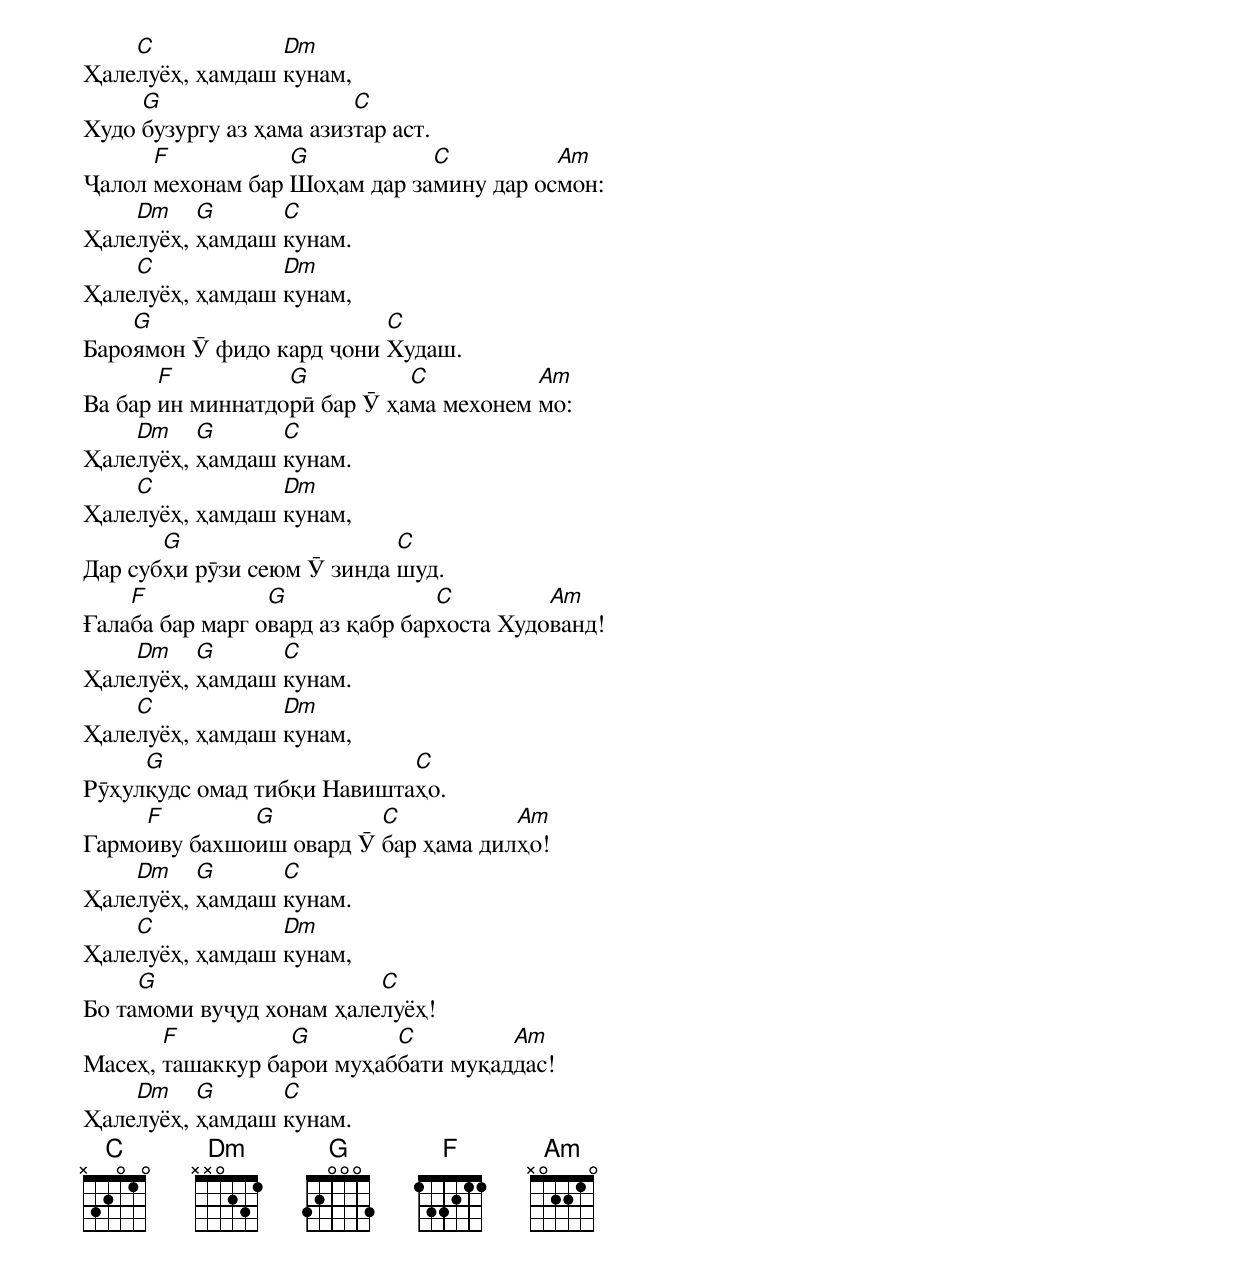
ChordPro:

Ҳале[C]луёҳ, ҳамдаш [Dm]кунам,
Худо [G]бузургу аз ҳама азиз[C]тар аст.
Ҷалол [F]мехонам бар [G]Шоҳам дар за[C]мину дар ос[Am]мон:
Ҳале[Dm]луёҳ, [G]ҳамдаш [C]кунам.
Ҳале[C]луёҳ, ҳамдаш [Dm]кунам,
Баро[G]ямон Ӯ фидо кард ҷони [C]Худаш.
Ва бар [F]ин миннатдо[G]рӣ бар Ӯ ҳа[C]ма мехонем [Am]мо:
Ҳале[Dm]луёҳ, [G]ҳамдаш [C]кунам.
Ҳале[C]луёҳ, ҳамдаш [Dm]кунам,
Дар суб[G]ҳи рӯзи сеюм Ӯ зинда [C]шуд.
Ғала[F]ба бар марг о[G]вард аз қабр бар[C]хоста Худо[Am]ванд!
Ҳале[Dm]луёҳ, [G]ҳамдаш [C]кунам.
Ҳале[C]луёҳ, ҳамдаш [Dm]кунам,
Рӯҳул[G]қудс омад тибқи Навишта[C]ҳо.
Гармо[F]иву бахшо[G]иш овард Ӯ [C]бар ҳама дил[Am]ҳо!
Ҳале[Dm]луёҳ, [G]ҳамдаш [C]кунам.
Ҳале[C]луёҳ, ҳамдаш [Dm]кунам,
Бо та[G]моми вуҷуд хонам ҳале[C]луёҳ!
Масеҳ, [F]ташаккур ба[G]рои муҳаб[C]бати муқад[Am]дас!
Ҳале[Dm]луёҳ, [G]ҳамдаш [C]кунам.
